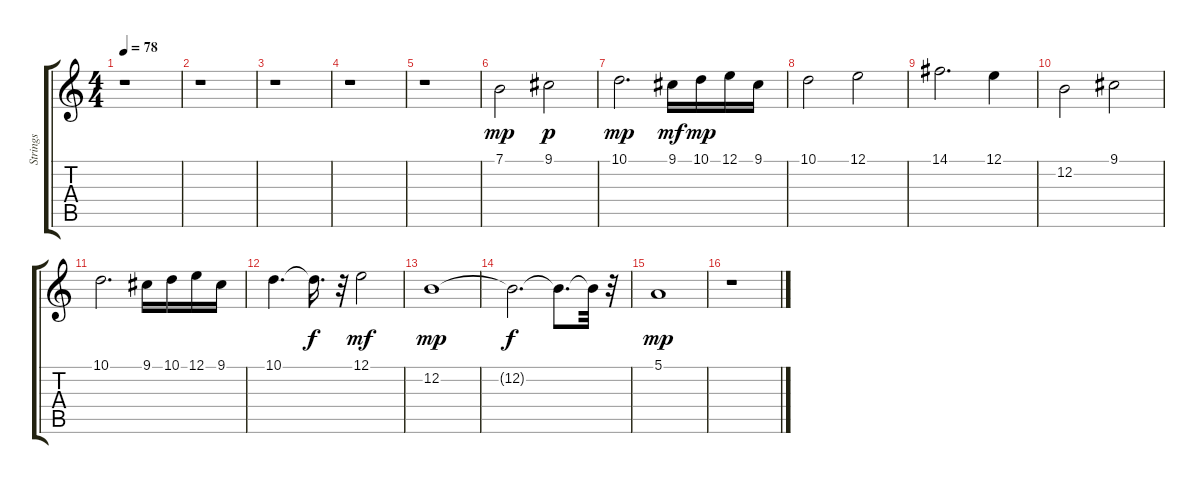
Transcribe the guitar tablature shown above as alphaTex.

\track ("Strings " "Strings ") {instrument stringensemble1}
\staff {score tabs}
\tuning (E4 B3 G3 D3 A2 E2) {hide}
\ts (4 4)
\tempo 78
\clef g2
\ks c
r.1{dy p} |
r.1 |
r.1 |
r.1 |
r.1 |
7.1.2{dy mp} 9.1.2{dy p} |
10.1.2{d dy mp} 9.1.16{dy mf} 10.1.16{dy mp} 12.1.16 9.1.16 |
10.1.2 12.1.2 |
14.1.2{d} 12.1.4 |
12.2.2 9.1.2 |
10.1.2{d} 9.1.16 10.1.16 12.1.16 9.1.16 |
10.1.4{d} 10.1{t}.16{d dy f} r.32 12.1.2{dy mf} |
12.2.1{dy mp} |
12.2{t}.2{d dy f} 12.2{t}.8{d} 12.2{t}.32 r.32 |
5.1.1{dy mp} |
r.1
